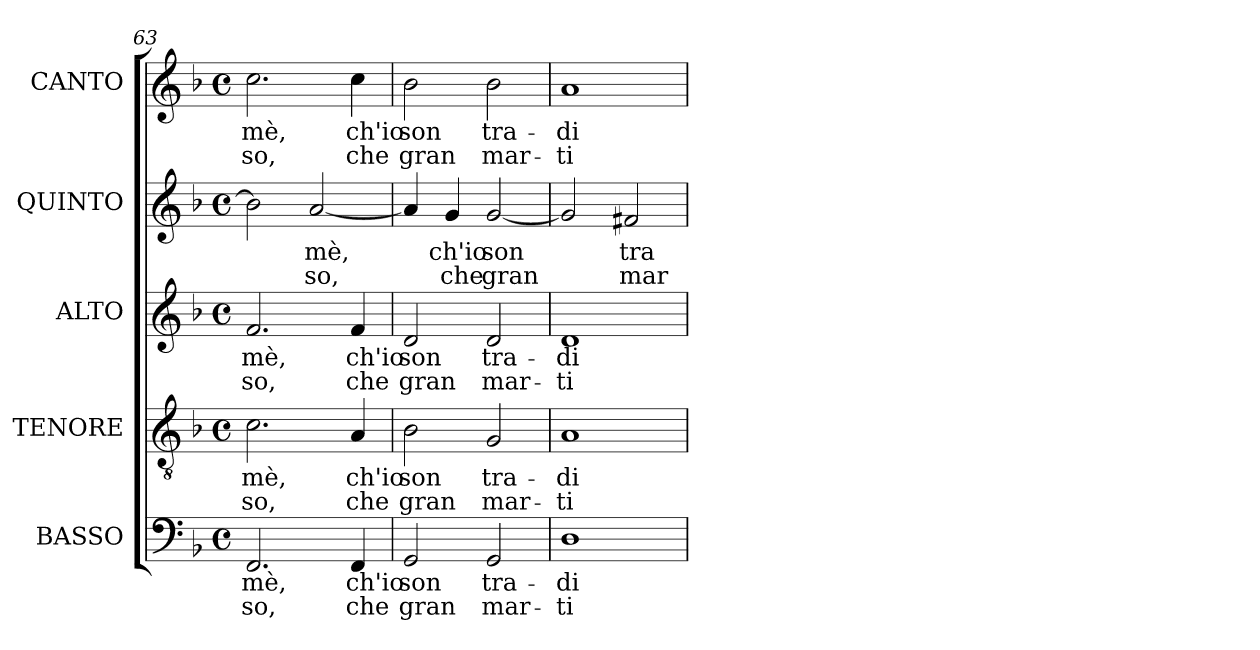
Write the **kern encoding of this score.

**kern	**text	**text	**kern	**text	**text	**kern	**text	**text	**kern	**text	**text	**kern	**text	**text
*part5	*part5	*part5	*part4	*part4	*part4	*part3	*part3	*part3	*part2	*part2	*part2	*part1	*part1	*part1
*staff5	*staff5	*staff5	*staff4	*staff4	*staff4	*staff3	*staff3	*staff3	*staff2	*staff2	*staff2	*staff1	*staff1	*staff1
*I"BASSO	*	*	*I"TENORE	*	*	*I"ALTO	*	*	*I"QUINTO	*	*	*I"CANTO	*	*
*I'B	*	*	*I'T	*	*	*I'A	*	*	*	*	*	*	*	*
*clefF4	*	*	*clefGv2	*	*	*clefG2	*	*	*clefG2	*	*	*clefG2	*	*
*	*	*	*ITrd7c12	*	*	*	*	*	*	*	*	*	*	*
*k[b-]	*	*	*k[b-]	*	*	*k[b-]	*	*	*k[b-]	*	*	*k[b-]	*	*
*F:	*	*	*F:	*	*	*F:	*	*	*F:	*	*	*F:	*	*
*M4/4	*	*	*M4/4	*	*	*M4/4	*	*	*M4/4	*	*	*M4/4	*	*
*met(c)	*	*	*met(c)	*	*	*met(c)	*	*	*met(c)	*	*	*met(c)	*	*
=63	=63	=63	=63	=63	=63	=63	=63	=63	=63	=63	=63	=63	=63	=63
!	!LO:LY:b:color=#000000	!LO:LY:b:color=#000000	!	!	!	!	!	!	!	!	!	!	!	!
!	!	!	!	!LO:LY:b:color=#000000	!LO:LY:b:color=#000000	!	!	!	!	!	!	!	!	!
!	!	!	!	!	!	!	!LO:LY:b:color=#000000	!LO:LY:b:color=#000000	!	!	!	!	!	!
!	!	!	!	!	!	!	!	!	!	!	!	!	!LO:LY:b:color=#000000	!LO:LY:b:color=#000000
2.FFi/	-mè,	-so,	2.Ci\	-mè,	-so,	2.fi/	-mè,	-so,	2b-i\]	.	.	2.cci\	-mè,	-so,
!	!	!	!	!	!	!	!	!	!	!LO:LY:b:color=#000000	!LO:LY:b:color=#000000	!	!	!
.	.	.	.	.	.	.	.	.	[<2ai/	-mè,	-so,	.	.	.
!	!LO:LY:b:color=#000000	!LO:LY:b:color=#000000	!	!	!	!	!	!	!	!	!	!	!	!
!	!	!	!	!LO:LY:b:color=#000000	!LO:LY:b:color=#000000	!	!	!	!	!	!	!	!	!
!	!	!	!	!	!	!	!LO:LY:b:color=#000000	!LO:LY:b:color=#000000	!	!	!	!	!	!
!	!	!	!	!	!	!	!	!	!	!	!	!	!LO:LY:b:color=#000000	!LO:LY:b:color=#000000
4FFi/	ch'io	che	4AAi/	ch'io	che	4fi/	ch'io	che	.	.	.	4cci\	ch'io	che
=64	=64	=64	=64	=64	=64	=64	=64	=64	=64	=64	=64	=64	=64	=64
!	!LO:LY:b:color=#000000	!LO:LY:b:color=#000000	!	!	!	!	!	!	!	!	!	!	!	!
!	!	!	!	!LO:LY:b:color=#000000	!LO:LY:b:color=#000000	!	!	!	!	!	!	!	!	!
!	!	!	!	!	!	!	!LO:LY:b:color=#000000	!LO:LY:b:color=#000000	!	!	!	!	!	!
!	!	!	!	!	!	!	!	!	!	!	!	!	!LO:LY:b:color=#000000	!LO:LY:b:color=#000000
2GGi/	son	gran	2BB-i\	son	gran	2di/	son	gran	4ai/]	.	.	2b-i\	son	gran
!	!	!	!	!	!	!	!	!	!	!LO:LY:b:color=#000000	!LO:LY:b:color=#000000	!	!	!
.	.	.	.	.	.	.	.	.	4gi/	ch'io	che	.	.	.
!	!LO:LY:b:color=#000000	!LO:LY:b:color=#000000	!	!	!	!	!	!	!	!	!	!	!	!
!	!	!	!	!LO:LY:b:color=#000000	!LO:LY:b:color=#000000	!	!	!	!	!	!	!	!	!
!	!	!	!	!	!	!	!LO:LY:b:color=#000000	!LO:LY:b:color=#000000	!	!	!	!	!	!
!	!	!	!	!	!	!	!	!	!	!LO:LY:b:color=#000000	!LO:LY:b:color=#000000	!	!	!
!	!	!	!	!	!	!	!	!	!	!	!	!	!LO:LY:b:color=#000000	!LO:LY:b:color=#000000
2GGi/	tra-	mar-	2GGi/	tra-	mar-	2di/	tra-	mar-	[<2gi/	son	gran	2b-i\	tra-	mar-
=65	=65	=65	=65	=65	=65	=65	=65	=65	=65	=65	=65	=65	=65	=65
!	!LO:LY:b:color=#000000	!LO:LY:b:color=#000000	!	!	!	!	!	!	!	!	!	!	!	!
!	!	!	!	!LO:LY:b:color=#000000	!LO:LY:b:color=#000000	!	!	!	!	!	!	!	!	!
!	!	!	!	!	!	!	!LO:LY:b:color=#000000	!LO:LY:b:color=#000000	!	!	!	!	!	!
!	!	!	!	!	!	!	!	!	!	!	!	!	!LO:LY:b:color=#000000	!LO:LY:b:color=#000000
1Di	-di-	-ti-	1AAi	-di-	-ti-	1di	-di-	-ti-	2gi/]	.	.	1ai	-di-	-ti-
!	!	!	!	!	!	!	!	!	!	!LO:LY:b:color=#000000	!LO:LY:b:color=#000000	!	!	!
.	.	.	.	.	.	.	.	.	2f#Xi/	tra-	mar-	.	.	.
=	=	=	=	=	=	=	=	=	=	=	=	=	=	=
*-	*-	*-	*-	*-	*-	*-	*-	*-	*-	*-	*-	*-	*-	*-
